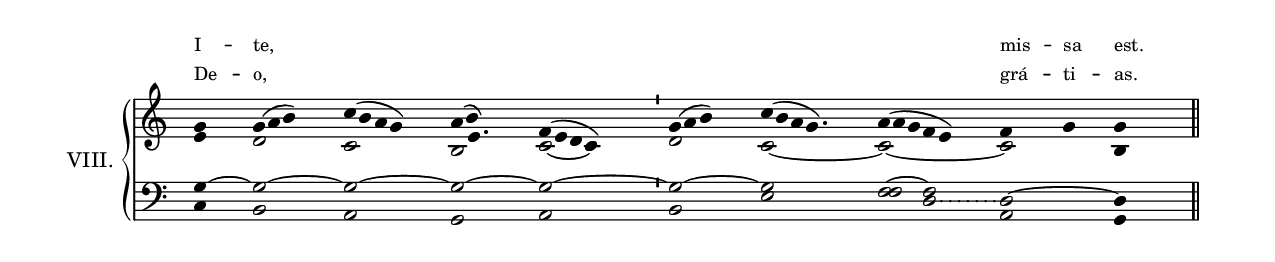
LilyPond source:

\version "2.18"
\include "gregorian.ly"
\include "noh2.ily"

%Page reference: page v.35
%(volume.page)

global = {
 \key g \mixolydian
 \cadenzaOn 
 \override Glissando #'thickness = #2.0
}

chantTextA = \lyricmode {
I -- te, _ _ _ _ _ _ mis -- sa est. }
chantTextB = \lyricmode {
De -- o, _ _ _ _ _ _ grá -- ti -- as. }

chantMusic = {
\tieDown   g'4 g'4 ( a'4 b'4) c''4 ( b'4 a'4 g'4) a'4 ( b'4 e'4.) f'4 ( e'4 d'4 c'4) \divisioMinima
 g'4 ( a'4 b'4) c''4 ( b'4 a'4 g'4.) a'4 ( a'4 g'4 f'4 e'4) f'4 g'4 g'4 \finalis

}

altoMusic = {
e'4 d'2*3/2 c'2*4/2 b2*7/4 c'2*3/2 ~ c'4 \divisioMinima
d'2*3/2 c'2*9/4 ~ c'2*5/2 ~ c'2 b4 \finalis
}

tenorMusic = {
g4 ~ g2*3/2 ~ g2*4/2 ~ g2*7/4 ~ g2*4/2 ~ \divisioMinima
g2*3/2 ~ g2*9/4 f2*3/2 ~ f2 d2 ~ d4 \finalis
}

bassMusic = {
c4 b,2*3/2 a,2*4/2 g,2*7/4 a,2*4/2 \divisioMinima
b,2*3/2 e2*9/4 \shiftRight f2*3/2 d2 a,2 g,4 \finalis
}

voiceLines = {
\voiceLineStyle


s2*26/2
\allowVoiceLineBreak
\voiceLine "down" "down" d2*2/2 d2*1/2


}

\score{
  <<
    \new Lyrics = "chanta"
    \new Lyrics = "chantb"
    \new GrandStaff <<
      \set GrandStaff.autoBeaming = ##f
      \set GrandStaff.instrumentName = \markup \center-column {
        "VIII."
      }
      \new Staff = up <<
        \new Voice = "chant" {
          \voiceOne \global \chantMusic
        }
        \new Voice {
          \voiceTwo \global \altoMusic
        }
      >>

      \new Staff = down <<
        \clef bass
        \new Voice {
          \voiceOne \global \tenorMusic
        }
        \new Voice {
          \voiceTwo \global \bassMusic
        }
	\new Voice {
        \voiceThree \global \voiceLines
        }
      >>
    >>
    \context Lyrics = "chanta" {
      \lyricsto chant {
      \chantTextA
    }
    }
    \context Lyrics = "chantb" {
      \lyricsto chant {
      \chantTextB
    }
    }
  >>
  \layout{
  }
  
}
